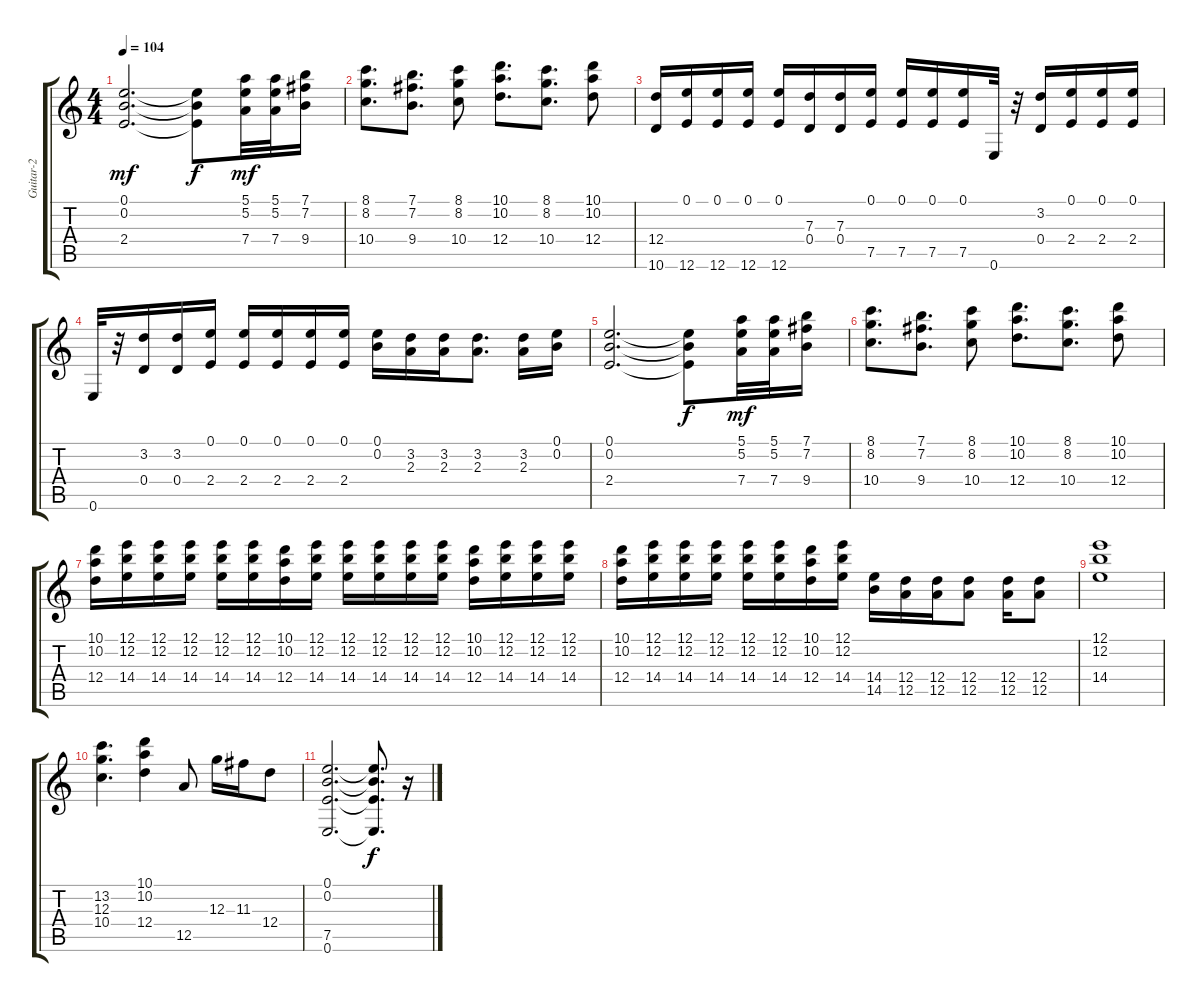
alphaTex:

\track ("Guitar-2" "Guitar-2") {instrument electricguitarmuted}
\staff {score tabs}
\tuning (E4 B3 G3 D3 A2 E2) {hide}
\ts (4 4)
\tempo 104
\clef g2
\ks c
(0.1 0.2 2.4).2{d dy mf} (0.1{t} 0.2{t} 2.4{t}).8{dy f} (5.1 5.2 7.4).32{dy mf} (5.1 5.2 7.4).32 (7.1 7.2 9.4).16 |
(8.1 8.2 10.4).8{d} (7.1 7.2 9.4).8{d} (8.1 8.2 10.4).8 (10.1 10.2 12.4).8{d} (8.1 8.2 10.4).8{d} (10.1 10.2 12.4).8 |
(12.4 10.6).16 (0.1 12.6).16 (0.1 12.6).16 (0.1 12.6).16 (0.1 12.6).16 (7.3 0.4).16 (7.3 0.4).16 (0.1 7.5).16 (0.1 7.5).16 (0.1 7.5).16 (0.1 7.5).16 0.6.32 r.32 (3.2 0.4).16 (0.1 2.4).16 (0.1 2.4).16 (0.1 2.4).16 |
0.6.32 r.32 (3.2 0.4).16 (3.2 0.4).16 (0.1 2.4).16 (0.1 2.4).16 (0.1 2.4).16 (0.1 2.4).16 (0.1 2.4).16 (0.1 0.2).16 (3.2 2.3).16 (3.2 2.3).16 (3.2 2.3).8{d} (3.2 2.3).16 (0.1 0.2).16 |
(0.1 0.2 2.4).2{d} (0.1{t} 0.2{t} 2.4{t}).8{dy f} (5.1 5.2 7.4).32{dy mf} (5.1 5.2 7.4).32 (7.1 7.2 9.4).16 |
(8.1 8.2 10.4).8{d} (7.1 7.2 9.4).8{d} (8.1 8.2 10.4).8 (10.1 10.2 12.4).8{d} (8.1 8.2 10.4).8{d} (10.1 10.2 12.4).8 |
(10.1 10.2 12.4).16 (12.1 12.2 14.4).16 (12.1 12.2 14.4).16 (12.1 12.2 14.4).16 (12.1 12.2 14.4).16 (12.1 12.2 14.4).16 (10.1 10.2 12.4).16 (12.1 12.2 14.4).16 (12.1 12.2 14.4).16 (12.1 12.2 14.4).16 (12.1 12.2 14.4).16 (12.1 12.2 14.4).16 (10.1 10.2 12.4).16 (12.1 12.2 14.4).16 (12.1 12.2 14.4).16 (12.1 12.2 14.4).16 |
(10.1 10.2 12.4).16 (12.1 12.2 14.4).16 (12.1 12.2 14.4).16 (12.1 12.2 14.4).16 (12.1 12.2 14.4).16 (12.1 12.2 14.4).16 (10.1 10.2 12.4).16 (12.1 12.2 14.4).16 (14.4 14.5).16 (12.4 12.5).16 (12.4 12.5).16 (12.4 12.5).8 (12.4 12.5).16 (12.4 12.5).8 |
(12.1 12.2 14.4).1 |
(13.2 12.3 10.4).4{d} (10.1 10.2 12.4).4 12.5.8 12.3.16 11.3.16 12.4.8 |
(0.1 0.2 7.5 0.6).2{d} (0.1{t} 0.2{t} 7.5{t} 0.6{t}).8{d dy f} r.16
